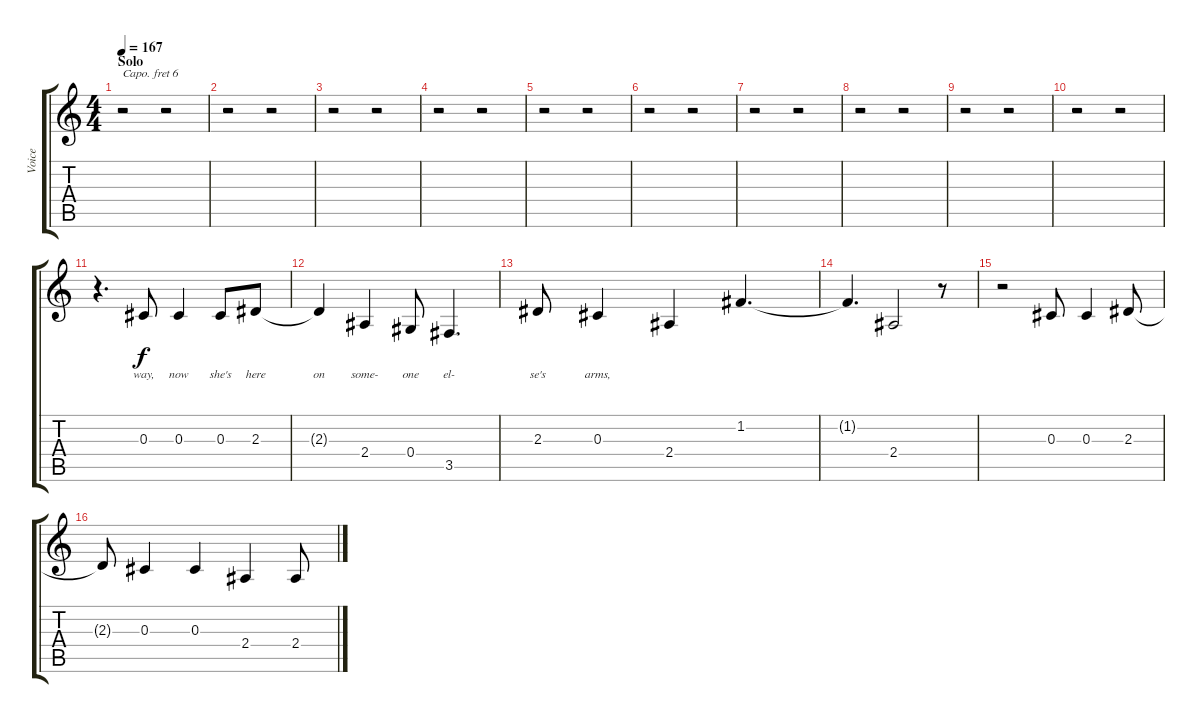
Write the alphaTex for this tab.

\track ("Voice" "Voice") {instrument clarinet}
\staff {score tabs}
\capo 6
\tuning (E4 B3 G3 D3 A2 E2) {hide}
\ts (4 4)
\section ("" "Solo")
\tempo 167
\clef g2
\ks c
r.2{dy f} r.2 |
r.2 r.2 |
r.2 r.2 |
r.2 r.2 |
r.2 r.2 |
r.2 r.2 |
r.2 r.2 |
r.2 r.2 |
r.2 r.2 |
r.2 r.2 |
r.4{d} 0.3.8{lyrics (0 "way,") lyrics (1 "") lyrics (2 "") lyrics (3 "") lyrics (4 "")} 0.3.4{lyrics (0 "now") lyrics (1 "") lyrics (2 "") lyrics (3 "") lyrics (4 "")} 0.3.8{lyrics (0 "she's") lyrics (1 "") lyrics (2 "") lyrics (3 "") lyrics (4 "")} 2.3.8{lyrics (0 "here") lyrics (1 "") lyrics (2 "") lyrics (3 "") lyrics (4 "")} |
2.3{t}.4{lyrics (0 "on") lyrics (1 "") lyrics (2 "") lyrics (3 "") lyrics (4 "")} 2.4.4{lyrics (0 "some-") lyrics (1 "") lyrics (2 "") lyrics (3 "") lyrics (4 "")} 0.4.8{lyrics (0 "one") lyrics (1 "") lyrics (2 "") lyrics (3 "") lyrics (4 "")} 3.5.4{d lyrics (0 "el-") lyrics (1 "") lyrics (2 "") lyrics (3 "") lyrics (4 "")} |
2.3.8{lyrics (0 "se's") lyrics (1 "") lyrics (2 "") lyrics (3 "") lyrics (4 "")} 0.3.4{lyrics (0 "arms,") lyrics (1 "") lyrics (2 "") lyrics (3 "") lyrics (4 "")} 2.4.4 1.2.4{d} |
1.2{t}.4{d} 2.4.2 r.8 |
r.2 0.3.8 0.3.4 2.3.8 |
2.3{t}.8 0.3.4 0.3.4 2.4.4 2.4.8
